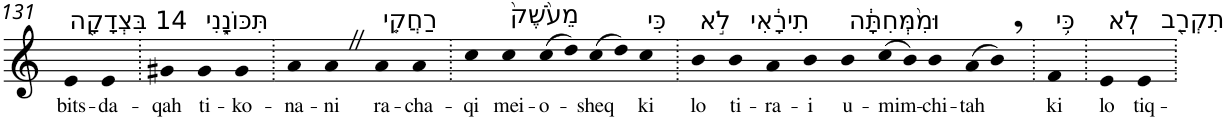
**kern	**text
*part1	*part1
*staff1	*staff1
*I"Piano	*
*I'Pno	*
!!LO:PB:g=z
*clefG2	*
*k[]	*
=131	=131
!LO:TX:a:t=14 בִּצְדָקָ֖ה	!
!	!LO:LY:b
4e	bits-
!	!LO:LY:b
4e	-da-
=132.	=132.
!	!LO:LY:b
4g#X	-qah
!LO:TX:a:t=תִּכּוֹנָ֑נִי	!
!	!LO:LY:b
4g#	ti-
!	!LO:LY:b
4g#	-ko-
=133.	=133.
!	!LO:LY:b
4a	-na-
!	!LO:LY:b
4aZ	-ni
!LO:TX:a:t=רַחֲקִ֤י	!
!	!LO:LY:b
4a	ra-
!	!LO:LY:b
4a	-cha-
=134.	=134.
!	!LO:LY:b
4cc	-qi
!LO:TX:a:t=מֵעֹ֙שֶׁק֙	!
!	!LO:LY:b
4cc	mei-
!	!LO:LY:b
(8cc	-o-
8dd)	.
!	!LO:LY:b
(8cc	-sheq
8dd)	.
!LO:TX:a:t=כִּי	!
!	!LO:LY:b
4cc	ki
=135.	=135.
!LO:TX:a:t=לֹ֣א	!
!	!LO:LY:b
4b	lo
!LO:TX:a:t=תִירָ֔אִי	!
!	!LO:LY:b
4b	ti-
!	!LO:LY:b
4a	-ra-
!	!LO:LY:b
4b	-i
!LO:TX:a:t=וּמִ֨מְּחִתָּ֔ה	!
!	!LO:LY:b
4b	u-
!	!LO:LY:b
(8cc	-mim-
8b)	.
!	!LO:LY:b
4b	-chi-
!	!LO:LY:b
(8a	-tah
8b,)	.
=136.	=136.
!LO:TX:a:t=כִּ֥י	!
!	!LO:LY:b
4f	ki
=137.	=137.
!LO:TX:a:t=לֹֽא	!
!	!LO:LY:b
4e	lo
!LO:TX:a:t=תִקְרַ֖ב	!
!	!LO:LY:b
4e	tiq-
=.	=.
*-	*-
